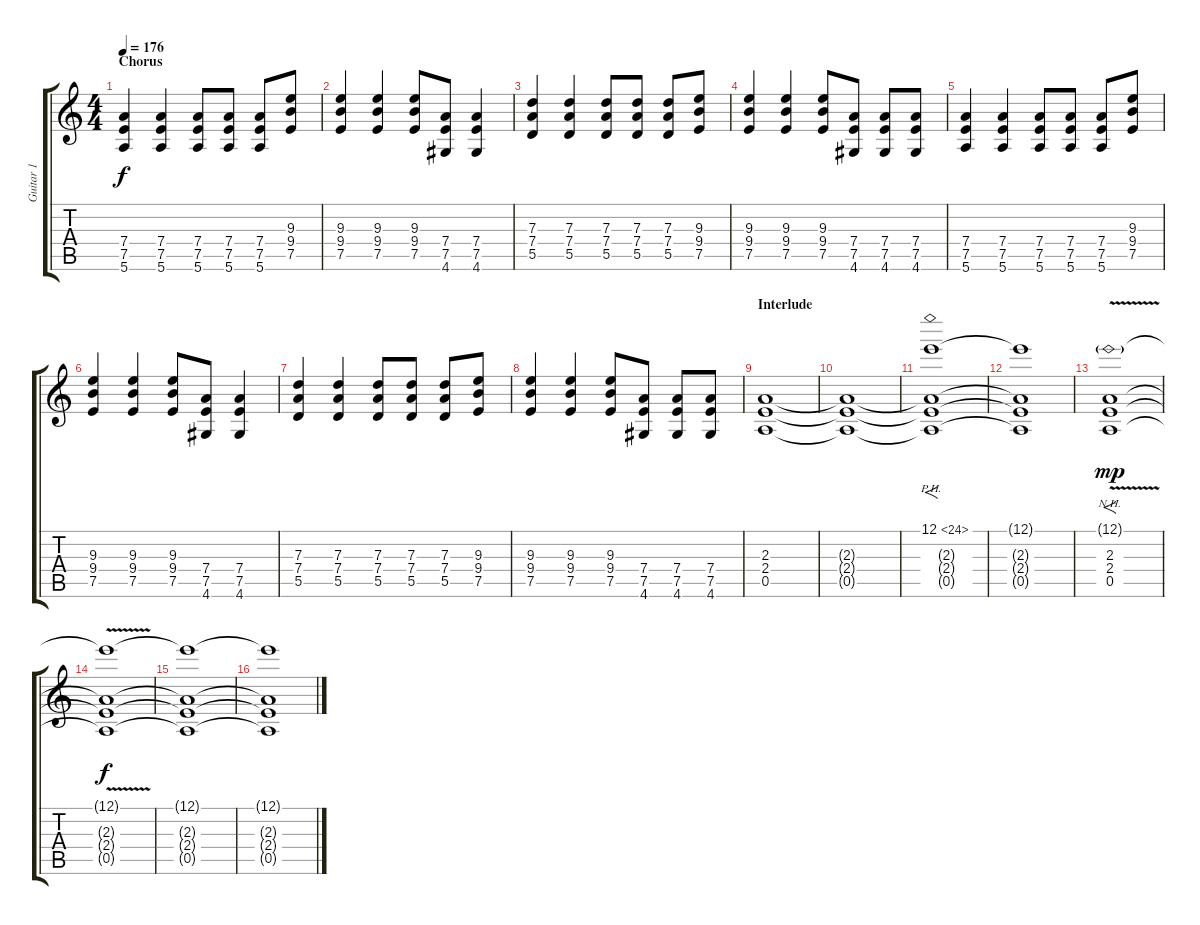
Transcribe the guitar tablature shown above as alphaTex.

\track ("Guitar 1" "Guitar 1") {instrument distortionguitar}
\staff {score tabs}
\tuning (E4 B3 G3 D3 A2 E2) {hide}
\ts (4 4)
\section ("" "Chorus")
\tempo 176
\clef g2
\ks c
(7.4 7.5 5.6).4{dy f} (7.4 7.5 5.6).4 (7.4 7.5 5.6).8 (7.4 7.5 5.6).8 (7.4 7.5 5.6).8 (9.3 9.4 7.5).8 |
(9.3 9.4 7.5).4 (9.3 9.4 7.5).4 (9.3 9.4 7.5).8 (7.4 7.5 4.6).8 (7.4 7.5 4.6).4 |
(7.3 7.4 5.5).4 (7.3 7.4 5.5).4 (7.3 7.4 5.5).8 (7.3 7.4 5.5).8 (7.3 7.4 5.5).8 (9.3 9.4 7.5).8 |
(9.3 9.4 7.5).4 (9.3 9.4 7.5).4 (9.3 9.4 7.5).8 (7.4 7.5 4.6).8 (7.4 7.5 4.6).8 (7.4 7.5 4.6).8 |
(7.4 7.5 5.6).4 (7.4 7.5 5.6).4 (7.4 7.5 5.6).8 (7.4 7.5 5.6).8 (7.4 7.5 5.6).8 (9.3 9.4 7.5).8 |
(9.3 9.4 7.5).4 (9.3 9.4 7.5).4 (9.3 9.4 7.5).8 (7.4 7.5 4.6).8 (7.4 7.5 4.6).4 |
(7.3 7.4 5.5).4 (7.3 7.4 5.5).4 (7.3 7.4 5.5).8 (7.3 7.4 5.5).8 (7.3 7.4 5.5).8 (9.3 9.4 7.5).8 |
(9.3 9.4 7.5).4 (9.3 9.4 7.5).4 (9.3 9.4 7.5).8 (7.4 7.5 4.6).8 (7.4 7.5 4.6).8 (7.4 7.5 4.6).8 |
\section ("" "Interlude")
(2.3 2.4 0.5).1 |
(2.3{t} 2.4{t} 0.5{t}).1 |
(12.1{ph 12} 2.3{t} 2.4{t} 0.5{t}).1{f} |
(12.1{t} 2.3{t} 2.4{t} 0.5{t}).1 |
(12.1{nh v g} 2.3 2.4 0.5).1{f dy mp} |
(12.1{t} 2.3{t} 2.4{t} 0.5{t}).1{dy f} |
(12.1{t} 2.3{t} 2.4{t} 0.5{t}).1 |
(12.1{t} 2.3{t} 2.4{t} 0.5{t}).1
